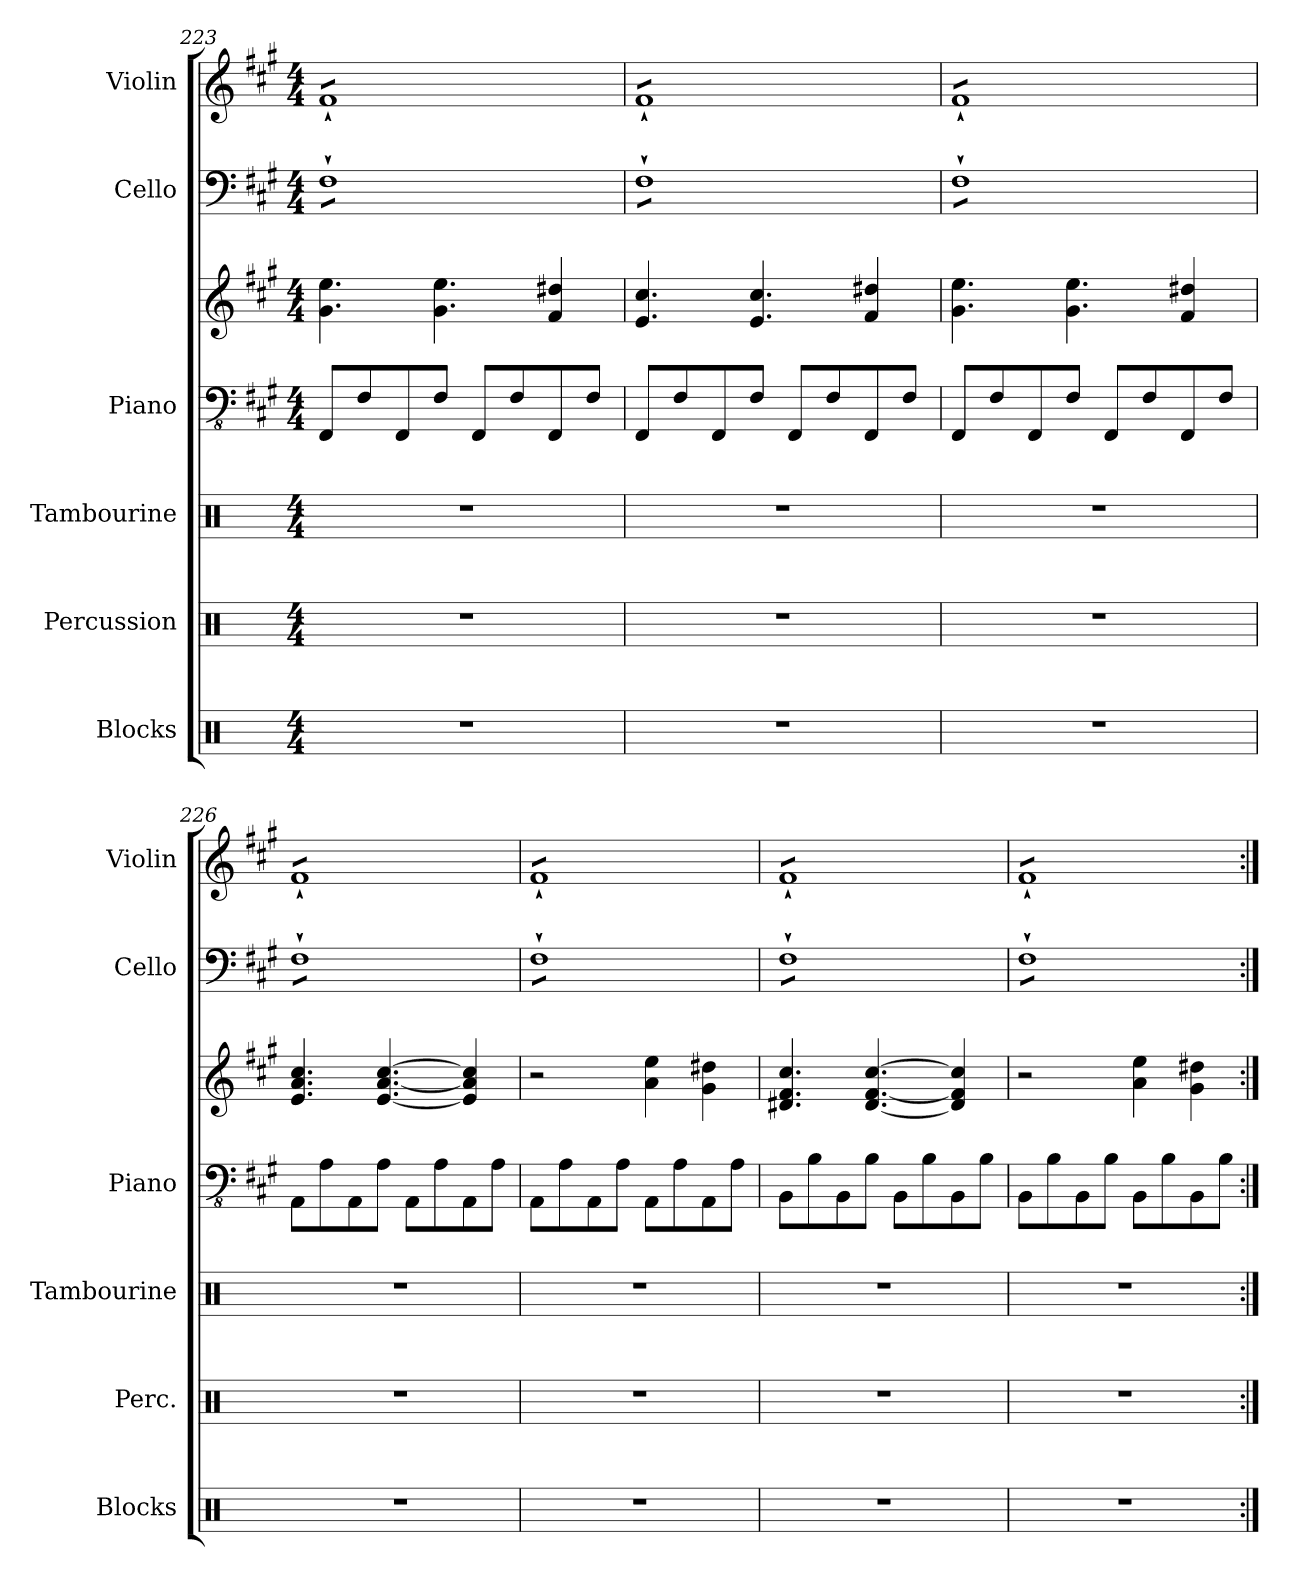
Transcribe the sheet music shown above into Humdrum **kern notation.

**kern	**kern	**kern	**kern	**kern	**kern	**kern
*part6	*part5	*part4	*part3	*part3	*part2	*part1
*staff7	*staff6	*staff5	*staff4	*staff3	*staff2	*staff1
*I"Blocks	*I"Percussion	*I"Tambourine	*I"Piano	*	*I"Cello	*I"Violin
*I'Blocks	*I'Perc.	*I'Tambourine	*I'Piano	*	*I'Cello	*I'Violin
*clefX	*clefX	*clefX	*clefFv4	*clefG2	*clefF4	*clefG2
*k[]	*k[]	*k[]	*k[f#c#g#]	*k[f#c#g#]	*k[f#c#g#]	*k[f#c#g#]
*M4/4	*M4/4	*M4/4	*M4/4	*M4/4	*M4/4	*M4/4
=223	=223	=223	=223	=223	=223	=223
*	*	*	*	*	*tremolo	*
*	*	*	*	*	*	*tremolo
1r	1r	1r	8FFF#/L	4.g#\ 4.ee\	8F#`L	8f#`L
.	.	.	8FF#/	.	8F#`	8f#`
.	.	.	8FFF#/	.	8F#`	8f#`
.	.	.	8FF#/J	4.g#\ 4.ee\	8F#`	8f#`
.	.	.	8FFF#/L	.	8F#`	8f#`
.	.	.	8FF#/	.	8F#`	8f#`
.	.	.	8FFF#/	4f#/ 4dd#X/	8F#`	8f#`
.	.	.	8FF#/J	.	8F#`J	8f#`J
=224	=224	=224	=224	=224	=224	=224
1r	1r	1r	8FFF#/L	4.e/ 4.cc#/	8F#`L	8f#`L
.	.	.	8FF#/	.	8F#`	8f#`
.	.	.	8FFF#/	.	8F#`	8f#`
.	.	.	8FF#/J	4.e/ 4.cc#/	8F#`	8f#`
.	.	.	8FFF#/L	.	8F#`	8f#`
.	.	.	8FF#/	.	8F#`	8f#`
.	.	.	8FFF#/	4f#/ 4dd#X/	8F#`	8f#`
.	.	.	8FF#/J	.	8F#`J	8f#`J
=225	=225	=225	=225	=225	=225	=225
1r	1r	1r	8FFF#/L	4.g#\ 4.ee\	8F#`L	8f#`L
.	.	.	8FF#/	.	8F#`	8f#`
.	.	.	8FFF#/	.	8F#`	8f#`
.	.	.	8FF#/J	4.g#\ 4.ee\	8F#`	8f#`
.	.	.	8FFF#/L	.	8F#`	8f#`
.	.	.	8FF#/	.	8F#`	8f#`
.	.	.	8FFF#/	4f#/ 4dd#X/	8F#`	8f#`
.	.	.	8FF#/J	.	8F#`J	8f#`J
!!LO:LB:g=z
=226	=226	=226	=226	=226	=226	=226
1r	1r	1r	8AAA\L	4.e/ 4.a/ 4.cc#/	8F#`L	8f#`L
.	.	.	8AA\	.	8F#`	8f#`
.	.	.	8AAA\	.	8F#`	8f#`
.	.	.	8AA\J	[4.e/ [4.a/ [4.cc#/	8F#`	8f#`
.	.	.	8AAA\L	.	8F#`	8f#`
.	.	.	8AA\	.	8F#`	8f#`
.	.	.	8AAA\	4e/] 4a/] 4cc#/]	8F#`	8f#`
.	.	.	8AA\J	.	8F#`J	8f#`J
=227	=227	=227	=227	=227	=227	=227
1r	1r	1r	8AAA\L	2r	8F#`L	8f#`L
.	.	.	8AA\	.	8F#`	8f#`
.	.	.	8AAA\	.	8F#`	8f#`
.	.	.	8AA\J	.	8F#`	8f#`
.	.	.	8AAA\L	4a\ 4ee\	8F#`	8f#`
.	.	.	8AA\	.	8F#`	8f#`
.	.	.	8AAA\	4g#\ 4dd#X\	8F#`	8f#`
.	.	.	8AA\J	.	8F#`J	8f#`J
=228	=228	=228	=228	=228	=228	=228
1r	1r	1r	8BBB\L	4.d#X/ 4.f#/ 4.cc#/	8F#`L	8f#`L
.	.	.	8BB\	.	8F#`	8f#`
.	.	.	8BBB\	.	8F#`	8f#`
.	.	.	8BB\J	[4.d#/ [4.f#/ [4.cc#/	8F#`	8f#`
.	.	.	8BBB\L	.	8F#`	8f#`
.	.	.	8BB\	.	8F#`	8f#`
.	.	.	8BBB\	4d#/] 4f#/] 4cc#/]	8F#`	8f#`
.	.	.	8BB\J	.	8F#`J	8f#`J
=229	=229	=229	=229	=229	=229	=229
1r	1r	1r	8BBB\L	2r	8F#`L	8f#`L
.	.	.	8BB\	.	8F#`	8f#`
.	.	.	8BBB\	.	8F#`	8f#`
.	.	.	8BB\J	.	8F#`	8f#`
.	.	.	8BBB\L	4a\ 4ee\	8F#`	8f#`
.	.	.	8BB\	.	8F#`	8f#`
.	.	.	8BBB\	4g#\ 4dd#X\	8F#`	8f#`
.	.	.	8BB\J	.	8F#`J	8f#`J
*	*	*	*	*	*	*Xtremolo
*	*	*	*	*	*Xtremolo	*
=:|!	=:|!	=:|!	=:|!	=:|!	=:|!	=:|!
*-	*-	*-	*-	*-	*-	*-
